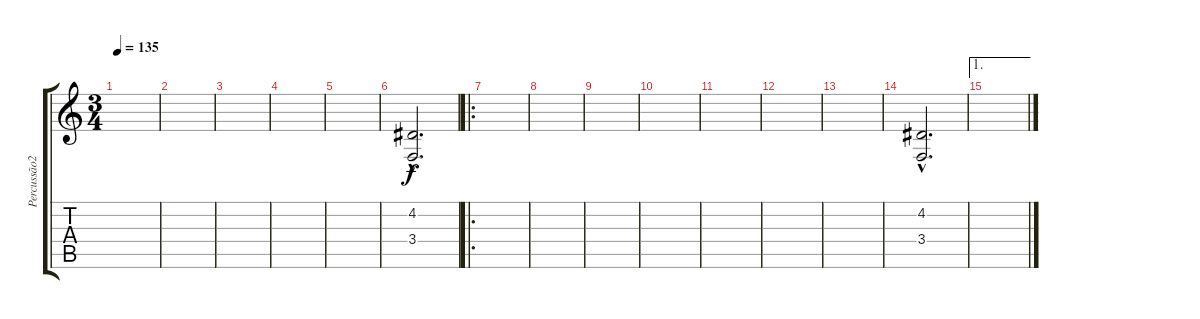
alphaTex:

\track ("Percussão2" "Percussão2") {instrument reversecymbal}
\staff {score tabs}
\tuning (E4 B3 G3 D3 A2 E2) {hide}
\ts (3 4)
\tempo 135
\clef g2
\ks c
|
|
|
|
|
(4.2{hac} 3.4{hac}).2{d} |
\ro
|
|
|
|
|
|
|
(4.2{hac} 3.4{hac}).2{d} |
\ae 1
